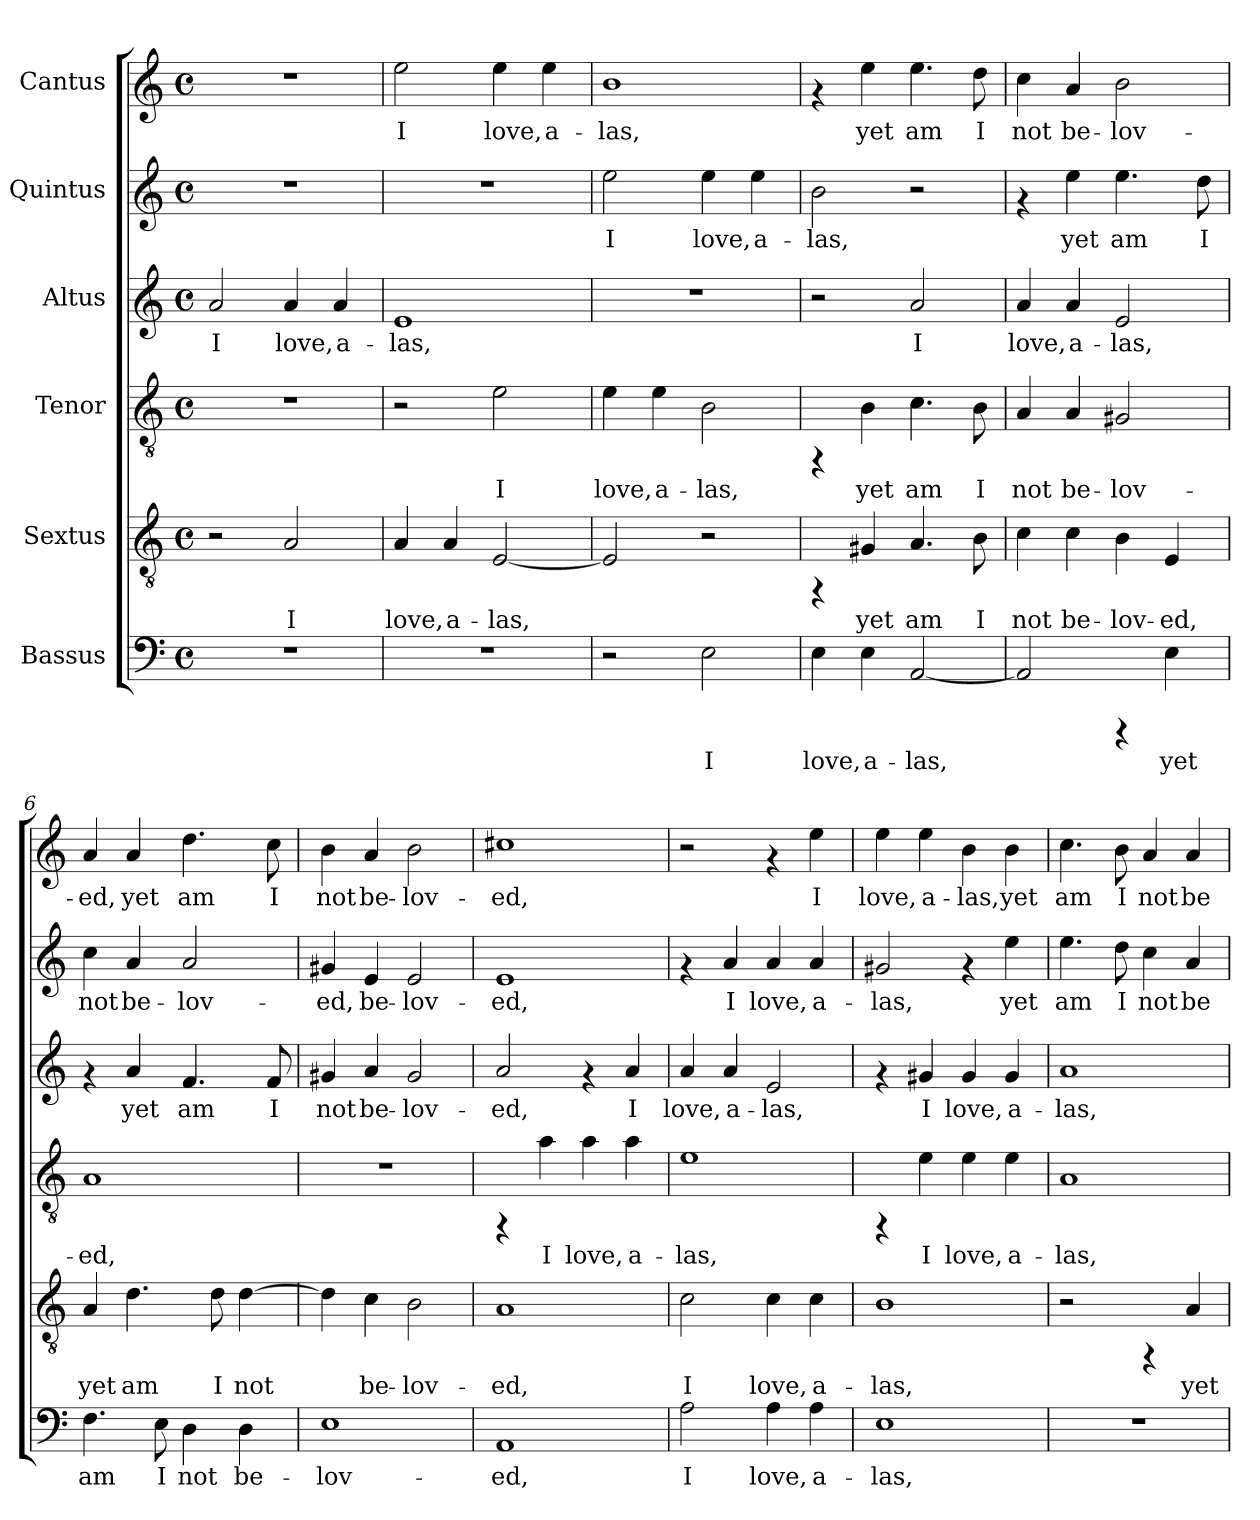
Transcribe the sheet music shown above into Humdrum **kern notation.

**kern	**text	**kern	**text	**kern	**text	**kern	**text	**kern	**text	**kern	**text
*part6	*part6	*part5	*part5	*part4	*part4	*part3	*part3	*part2	*part2	*part1	*part1
*staff6	*staff6	*staff5	*staff5	*staff4	*staff4	*staff3	*staff3	*staff2	*staff2	*staff1	*staff1
*I"Bassus	*	*I"Sextus	*	*I"Tenor	*	*I"Altus	*	*I"Quintus	*	*I"Cantus	*
!!LO:PB:g=z
*stria5	*	*stria5	*	*stria5	*	*stria5	*	*stria5	*	*stria5	*
*clefF4	*	*clefGv2	*	*clefGv2	*	*clefG2	*	*clefG2	*	*clefG2	*
*k[]	*	*k[]	*	*k[]	*	*k[]	*	*k[]	*	*k[]	*
*C:	*	*C:	*	*C:	*	*C:	*	*C:	*	*C:	*
*M4/4	*	*M4/4	*	*M4/4	*	*M4/4	*	*M4/4	*	*M4/4	*
*met(c)	*	*met(c)	*	*met(c)	*	*met(c)	*	*met(c)	*	*met(c)	*
=1	=1	=1	=1	=1	=1	=1	=1	=1	=1	=1	=1
!	!	!	!	!	!	!	!LO:LY:b:cj	!	!	!	!
1r	.	2r	.	1r	.	2a/	I	1r	.	1r	.
!	!	!	!LO:LY:b:cj	!	!	!	!LO:LY:b:cj	!	!	!	!
.	.	2A/	I	.	.	4a/	love,	.	.	.	.
!	!	!	!	!	!	!	!LO:LY:b:cj	!	!	!	!
.	.	.	.	.	.	4a/	a-	.	.	.	.
=2	=2	=2	=2	=2	=2	=2	=2	=2	=2	=2	=2
!	!	!	!LO:LY:b:cj	!	!	!	!LO:LY:b:cj	!	!	!	!LO:LY:b:cj
1r	.	4A/	love,	2r	.	1e	-las,	1r	.	2ee\	I
!	!	!	!LO:LY:b:cj	!	!	!	!	!	!	!	!
.	.	4A/	a-	.	.	.	.	.	.	.	.
!	!	!	!LO:LY:b:cj	!	!LO:LY:b:cj	!	!	!	!	!	!LO:LY:b:cj
.	.	[<2E/	-las,	2e\	I	.	.	.	.	4ee\	love,
!	!	!	!	!	!	!	!	!	!	!	!LO:LY:b:cj
.	.	.	.	.	.	.	.	.	.	4ee\	a-
=3	=3	=3	=3	=3	=3	=3	=3	=3	=3	=3	=3
!	!	!	!LO:LY:b:cj	!	!LO:LY:b:cj	!	!	!	!LO:LY:b:cj	!	!LO:LY:b:cj
2r	.	2E/]	.	4e\	love,	1r	.	2ee\	I	1b	-las,
!	!	!	!	!	!LO:LY:b:cj	!	!	!	!	!	!
.	.	.	.	4e\	a-	.	.	.	.	.	.
!	!LO:LY:b:cj	!	!	!	!LO:LY:b:cj	!	!	!	!LO:LY:b:cj	!	!
2E\	I	2r	.	2B\	-las,	.	.	4ee\	love,	.	.
!	!	!	!	!	!	!	!	!	!LO:LY:b:cj	!	!
.	.	.	.	.	.	.	.	4ee\	a-	.	.
=4	=4	=4	=4	=4	=4	=4	=4	=4	=4	=4	=4
!	!LO:LY:b:cj	!	!	!	!	!	!	!	!LO:LY:b:cj	!	!
4E\	love,	4rFF	.	4rFF	.	2r	.	2b\	-las,	4rf	.
!	!LO:LY:b:cj	!	!LO:LY:b:cj	!	!LO:LY:b:cj	!	!	!	!	!	!LO:LY:b:cj
4E\	a-	4G#X/	yet	4B\	yet	.	.	.	.	4ee\	yet
!	!LO:LY:b:cj	!	!LO:LY:b:cj	!	!LO:LY:b:cj	!	!LO:LY:b:cj	!	!	!	!LO:LY:b:cj
[<2AA/	-las,	4.A/	am	4.c\	am	2a/	I	2r	.	4.ee\	am
!	!	!	!LO:LY:b:cj	!	!LO:LY:b:cj	!	!	!	!	!	!LO:LY:b:cj
.	.	8B\	I	8B\	I	.	.	.	.	8dd\	I
=5	=5	=5	=5	=5	=5	=5	=5	=5	=5	=5	=5
!	!LO:LY:b:cj	!	!LO:LY:b:cj	!	!LO:LY:b:cj	!	!LO:LY:b:cj	!	!	!	!LO:LY:b:cj
2AA/]	.	4c\	not	4A/	not	4a/	love,	4rf	.	4cc\	not
!	!	!	!LO:LY:b:cj	!	!LO:LY:b:cj	!	!LO:LY:b:cj	!	!LO:LY:b:cj	!	!LO:LY:b:cj
.	.	4c\	be-	4A/	be-	4a/	a-	4ee\	yet	4a/	be-
!	!	!	!LO:LY:b:cj	!	!LO:LY:b:cj	!	!LO:LY:b:cj	!	!LO:LY:b:cj	!	!LO:LY:b:cj
4rCCC	.	4B\	-lov-	2G#X/	-lov-	2e/	-las,	4.ee\	am	2b\	-lov-
!	!LO:LY:b:cj	!	!LO:LY:b:cj	!	!	!	!	!	!	!	!
4E\	yet	4E/	-ed,	.	.	.	.	.	.	.	.
!	!	!	!	!	!	!	!	!	!LO:LY:b:cj	!	!
.	.	.	.	.	.	.	.	8dd\	I	.	.
!!LO:PB:g=z
=6	=6	=6	=6	=6	=6	=6	=6	=6	=6	=6	=6
!	!LO:LY:b:cj	!	!LO:LY:b:cj	!	!LO:LY:b:cj	!	!	!	!LO:LY:b:cj	!	!LO:LY:b:cj
4.F\	am	4A/	yet	1A	-ed,	4rf	.	4cc\	not	4a/	-ed,
!	!	!	!LO:LY:b:cj	!	!	!	!LO:LY:b:cj	!	!LO:LY:b:cj	!	!LO:LY:b:cj
.	.	4.d\	am	.	.	4a/	yet	4a/	be-	4a/	yet
!	!LO:LY:b:cj	!	!	!	!	!	!	!	!	!	!
8E\	I	.	.	.	.	.	.	.	.	.	.
!	!LO:LY:b:cj	!	!	!	!	!	!LO:LY:b:cj	!	!LO:LY:b:cj	!	!LO:LY:b:cj
4D\	not	.	.	.	.	4.f/	am	2a/	-lov-	4.dd\	am
!	!	!	!LO:LY:b:cj	!	!	!	!	!	!	!	!
.	.	8d\	I	.	.	.	.	.	.	.	.
!	!LO:LY:b:cj	!	!LO:LY:b:cj	!	!	!	!	!	!	!	!
4D\	be-	[>4d\	not	.	.	.	.	.	.	.	.
!	!	!	!	!	!	!	!LO:LY:b:cj	!	!	!	!LO:LY:b:cj
.	.	.	.	.	.	8f/	I	.	.	8cc\	I
=7	=7	=7	=7	=7	=7	=7	=7	=7	=7	=7	=7
!	!LO:LY:b:cj	!	!LO:LY:b:cj	!	!	!	!LO:LY:b:cj	!	!LO:LY:b:cj	!	!LO:LY:b:cj
1E	-lov-	4d\]	.	1r	.	4g#X/	not	4g#X/	-ed,	4b\	not
!	!	!	!LO:LY:b:cj	!	!	!	!LO:LY:b:cj	!	!LO:LY:b:cj	!	!LO:LY:b:cj
.	.	4c\	be-	.	.	4a/	be-	4e/	be-	4a/	be-
!	!	!	!LO:LY:b:cj	!	!	!	!LO:LY:b:cj	!	!LO:LY:b:cj	!	!LO:LY:b:cj
.	.	2B\	-lov-	.	.	2g#/	-lov-	2e/	-lov-	2b\	-lov-
=8	=8	=8	=8	=8	=8	=8	=8	=8	=8	=8	=8
!	!LO:LY:b:cj	!	!LO:LY:b:cj	!	!	!	!LO:LY:b:cj	!	!LO:LY:b:cj	!	!LO:LY:b:cj
1AA	-ed,	1A	-ed,	4rFF	.	2a/	-ed,	1e	-ed,	1cc#X	-ed,
!	!	!	!	!	!LO:LY:b:cj	!	!	!	!	!	!
.	.	.	.	4a\	I	.	.	.	.	.	.
!	!	!	!	!	!LO:LY:b:cj	!	!	!	!	!	!
.	.	.	.	4a\	love,	4rf	.	.	.	.	.
!	!	!	!	!	!LO:LY:b:cj	!	!LO:LY:b:cj	!	!	!	!
.	.	.	.	4a\	a-	4a/	I	.	.	.	.
=9	=9	=9	=9	=9	=9	=9	=9	=9	=9	=9	=9
!	!LO:LY:b:cj	!	!LO:LY:b:cj	!	!LO:LY:b:cj	!	!LO:LY:b:cj	!	!	!	!
2A\	I	2c\	I	1e	-las,	4a/	love,	4rf	.	2r	.
!	!	!	!	!	!	!	!LO:LY:b:cj	!	!LO:LY:b:cj	!	!
.	.	.	.	.	.	4a/	a-	4a/	I	.	.
!	!LO:LY:b:cj	!	!LO:LY:b:cj	!	!	!	!LO:LY:b:cj	!	!LO:LY:b:cj	!	!
4A\	love,	4c\	love,	.	.	2e/	-las,	4a/	love,	4rf	.
!	!LO:LY:b:cj	!	!LO:LY:b:cj	!	!	!	!	!	!LO:LY:b:cj	!	!LO:LY:b:cj
4A\	a-	4c\	a-	.	.	.	.	4a/	a-	4ee\	I
=10	=10	=10	=10	=10	=10	=10	=10	=10	=10	=10	=10
!	!LO:LY:b:cj	!	!LO:LY:b:cj	!	!	!	!	!	!LO:LY:b:cj	!	!LO:LY:b:cj
1E	-las,	1B	-las,	4rFF	.	4rf	.	2g#X/	-las,	4ee\	love,
!	!	!	!	!	!LO:LY:b:cj	!	!LO:LY:b:cj	!	!	!	!LO:LY:b:cj
.	.	.	.	4e\	I	4g#X/	I	.	.	4ee\	a-
!	!	!	!	!	!LO:LY:b:cj	!	!LO:LY:b:cj	!	!	!	!LO:LY:b:cj
.	.	.	.	4e\	love,	4g#/	love,	4rf	.	4b\	-las,
!	!	!	!	!	!LO:LY:b:cj	!	!LO:LY:b:cj	!	!LO:LY:b:cj	!	!LO:LY:b:cj
.	.	.	.	4e\	a-	4g#/	a-	4ee\	yet	4b\	yet
=11	=11	=11	=11	=11	=11	=11	=11	=11	=11	=11	=11
!	!	!	!	!	!LO:LY:b:cj	!	!LO:LY:b:cj	!	!LO:LY:b:cj	!	!LO:LY:b:cj
1r	.	2r	.	1A	-las,	1a	-las,	4.ee\	am	4.cc\	am
!	!	!	!	!	!	!	!	!	!LO:LY:b:cj	!	!LO:LY:b:cj
.	.	.	.	.	.	.	.	8dd\	I	8b\	I
!	!	!	!	!	!	!	!	!	!LO:LY:b:cj	!	!LO:LY:b:cj
.	.	4rFF	.	.	.	.	.	4cc\	not	4a/	not
!	!	!	!LO:LY:b:cj	!	!	!	!	!	!LO:LY:b:cj	!	!LO:LY:b:cj
.	.	4A/	yet	.	.	.	.	4a/	be-	4a/	be-
=	=	=	=	=	=	=	=	=	=	=	=
*-	*-	*-	*-	*-	*-	*-	*-	*-	*-	*-	*-
